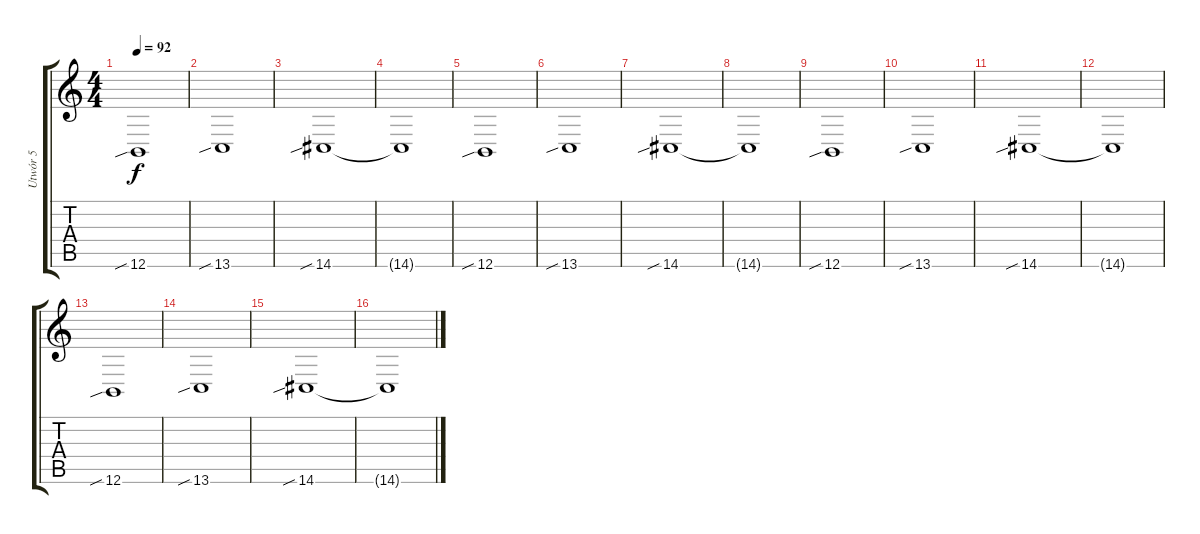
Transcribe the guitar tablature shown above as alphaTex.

\track ("Utwór 5" "Utwór 5") {instrument lead8bassandlead}
\staff {score tabs}
\tuning (Db4 Ab3 E3 B2 Gb2 B1) {hide}
\ts (4 4)
\tempo 92
\clef g2
\ks c
12.6{sib}.1{dy f} |
13.6{sib}.1 |
14.6{sib}.1 |
14.6{t}.1 |
12.6{sib}.1 |
13.6{sib}.1 |
14.6{sib}.1 |
14.6{t}.1 |
12.6{sib}.1 |
13.6{sib}.1 |
14.6{sib}.1 |
14.6{t}.1 |
12.6{sib}.1 |
13.6{sib}.1 |
14.6{sib}.1 |
14.6{t}.1
